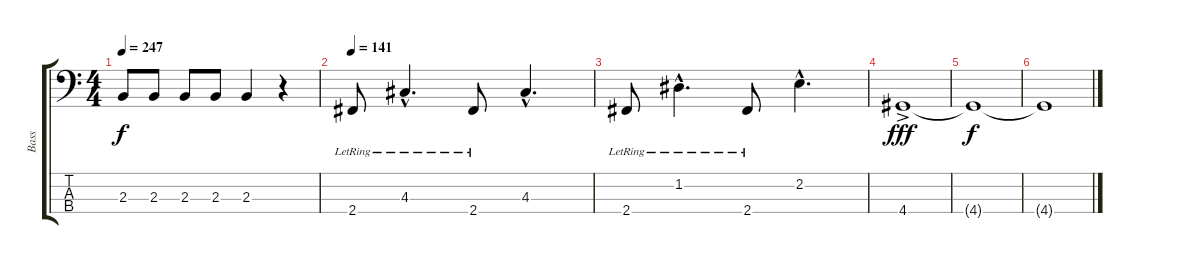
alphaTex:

\track ("Bass" "Bass") {instrument electricbasspick}
\staff {score tabs}
\tuning (G2 D2 A1 E1) {hide}
\ts (4 4)
\tempo 247
\clef f4
\ks c
2.3.8{dy f} 2.3.8 2.3.8 2.3.8 2.3.4 r.4 |
\tempo 141
2.4{lr}.8 4.3{hac lr}.4{d} 2.4{lr}.8 4.3{hac}.4{d} |
2.4{lr}.8 1.2{hac lr}.4{d} 2.4{lr}.8 2.2{hac}.4{d} |
4.4{ac}.1{dy fff} |
4.4{t}.1{dy f} |
4.4{t}.1
